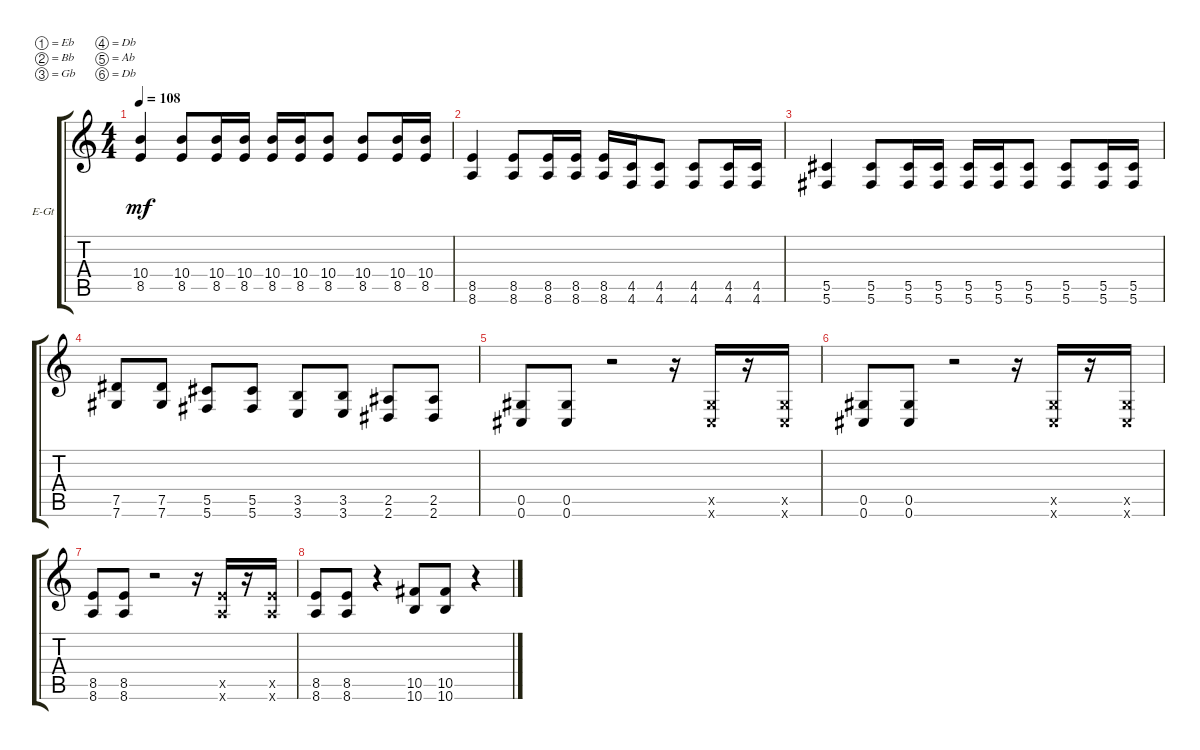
\defaultSystemsLayout 4
\bracketExtendMode groupsimilarinstruments
\firstSystemTrackNameOrientation horizontal
\otherSystemsTrackNameOrientation horizontal
\track ("Electric Guitar" "E-Gt") {instrument distortionguitar}
\staff {score tabs}
\tuning (Eb4 Bb3 Gb3 Db3 Ab2 Db2)
\ts (4 4)
\tempo 108
\clef g2
\ks c
(8.5 10.4).4{dy mf} (8.5 10.4).8 (8.5 10.4).16 (8.5 10.4).16 (8.5 10.4).16 (8.5 10.4).16 (8.5 10.4).8 (8.5 10.4).8 (8.5 10.4).16 (8.5 10.4).16 |
(8.6 8.5).4 (8.6 8.5).8 (8.6 8.5).16 (8.6 8.5).16 (8.6 8.5).16 (4.6 4.5).16 (4.6 4.5).8 (4.6 4.5).8 (4.6 4.5).16 (4.6 4.5).16 |
(5.6 5.5).4 (5.6 5.5).8 (5.6 5.5).16 (5.6 5.5).16 (5.6 5.5).16 (5.6 5.5).16 (5.6 5.5).8 (5.6 5.5).8 (5.6 5.5).16 (5.5 5.6).16 |
(7.6 7.5).8 (7.6 7.5).8 (5.6 5.5).8 (5.6 5.5).8 (3.6 3.5).8 (3.6 3.5).8 (2.6 2.5).8 (2.6 2.5).8 |
(0.6 0.5).8 (0.6 0.5).8 r.2 r.16 (0.6{x} 0.5{x}).16 r.16 (0.5{x} 0.6{x}).16 |
(0.6 0.5).8 (0.6 0.5).8 r.2 r.16 (0.6{x} 0.5{x}).16 r.16 (0.5{x} 0.6{x}).16 |
(8.6 8.5).8 (8.6 8.5).8 r.2 r.16 (8.6{x} 8.5{x}).16 r.16 (8.5{x} 8.6{x}).16 |
(8.6 8.5).8 (8.6 8.5).8 r.4 (10.5 10.6).8 (10.5 10.6).8 r.4
